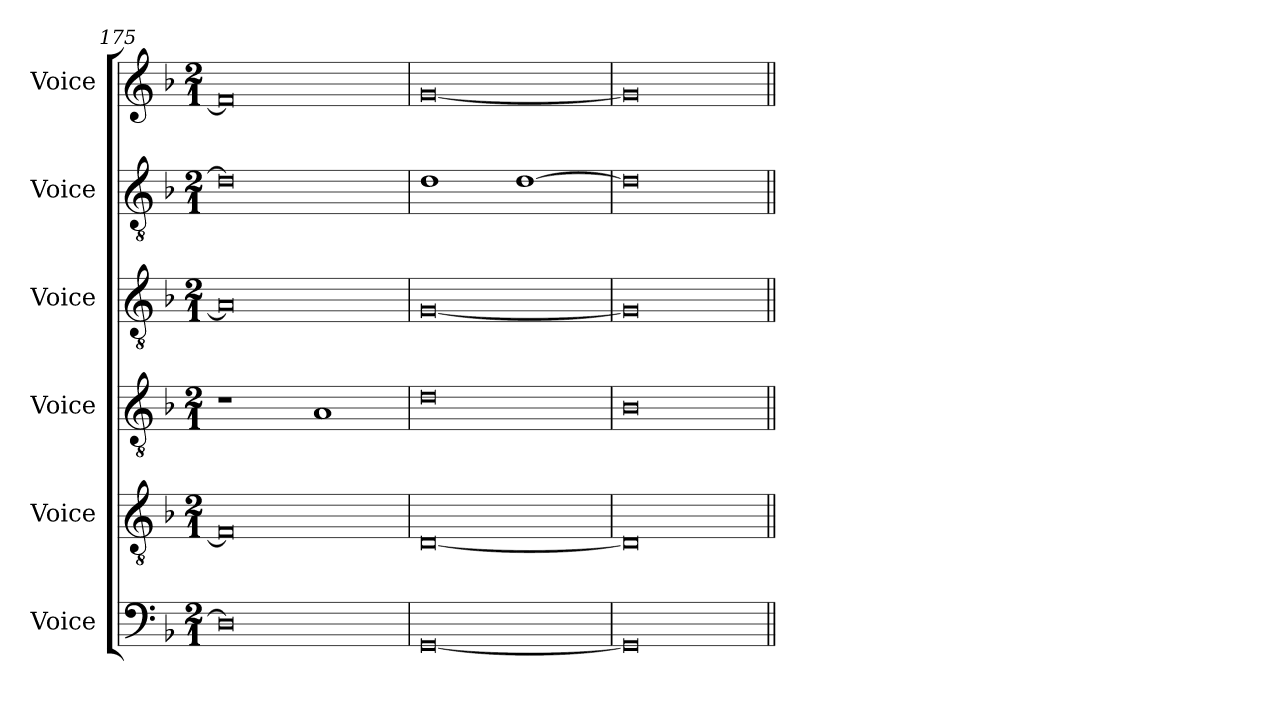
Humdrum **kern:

**kern	**kern	**kern	**kern	**kern	**kern
*part6	*part5	*part4	*part3	*part2	*part1
*staff6	*staff5	*staff4	*staff3	*staff2	*staff1
*I"Voice	*I"Voice	*I"Voice	*I"Voice	*I"Voice	*I"Voice
*I'V	*I'V	*I'V	*I'V	*I'V	*I'V
!!LO:LB:g=z
*clefF4	*clefGv2	*clefGv2	*clefGv2	*clefGv2	*clefG2
*k[b-]	*k[b-]	*k[b-]	*k[b-]	*k[b-]	*k[b-]
*M2/1	*M2/1	*M2/1	*M2/1	*M2/1	*M2/1
=175	=175	=175	=175	=175	=175
0D]	0F]	1r	0A]	0d]	0f]
.	.	1A	.	.	.
=176	=176	=176	=176	=176	=176
[0GG	[0D	0d	[0G	1d	[0g
.	.	.	.	[1d	.
=177	=177	=177	=177	=177	=177
0GG]	0D]	0B-	0G]	0d]	0g]
=||	=||	=||	=||	=||	=||
*-	*-	*-	*-	*-	*-
